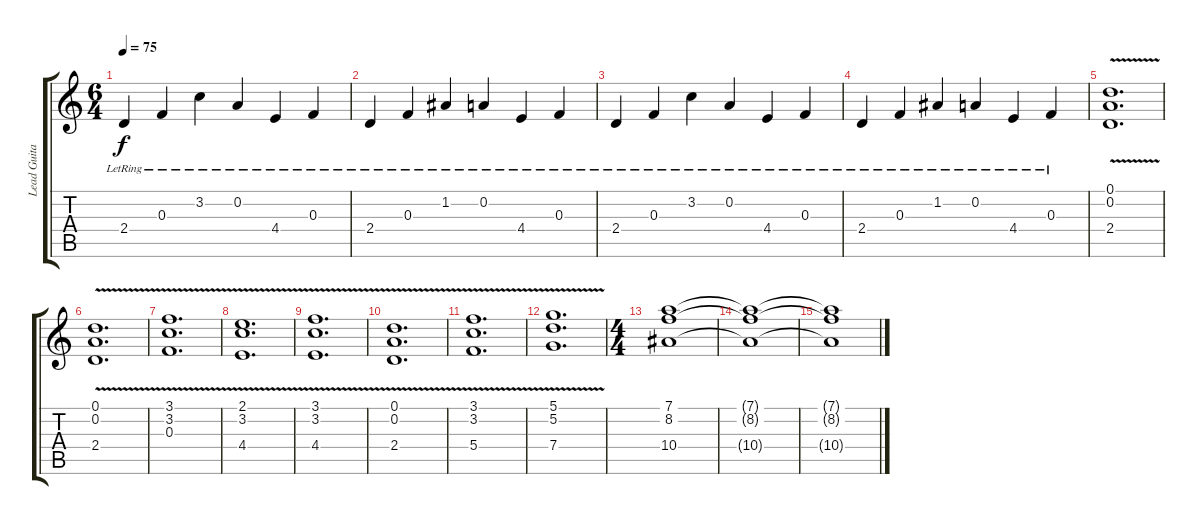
\track ("Lead Guitar" "Lead Guita") {instrument overdrivenguitar}
\staff {score tabs}
\tuning (D4 A3 F3 C3 G2 C2) {hide}
\ts (6 4)
\tempo 75
\clef g2
\ks c
2.4{lr}.4{dy f} 0.3{lr}.4 3.2{lr}.4 0.2{lr}.4 4.4{lr}.4 0.3{lr}.4 |
2.4{lr}.4 0.3{lr}.4 1.2{lr}.4 0.2{lr}.4 4.4{lr}.4 0.3{lr}.4 |
2.4{lr}.4 0.3{lr}.4 3.2{lr}.4 0.2{lr}.4 4.4{lr}.4 0.3{lr}.4 |
2.4{lr}.4 0.3{lr}.4 1.2{lr}.4 0.2{lr}.4 4.4{lr}.4 0.3{lr}.4 |
(0.1{v} 0.2 2.4).1{d instrument overdrivenguitar} |
(0.1{v} 0.2 2.4).1{d} |
(3.1{v} 3.2 0.3).1{d} |
(2.1{v} 3.2 4.4).1{d} |
(3.1{v} 3.2 4.4).1{d} |
(0.1{v} 0.2 2.4).1{d} |
(3.1{v} 3.2 5.4).1{d} |
(5.1 5.2 7.4{v}).1{d} |
\ts (4 4)
(7.1 8.2 10.4).1{volume 0} |
(7.1{t} 8.2{t} 10.4{t}).1 |
(7.1{t} 8.2{t} 10.4{t}).1
